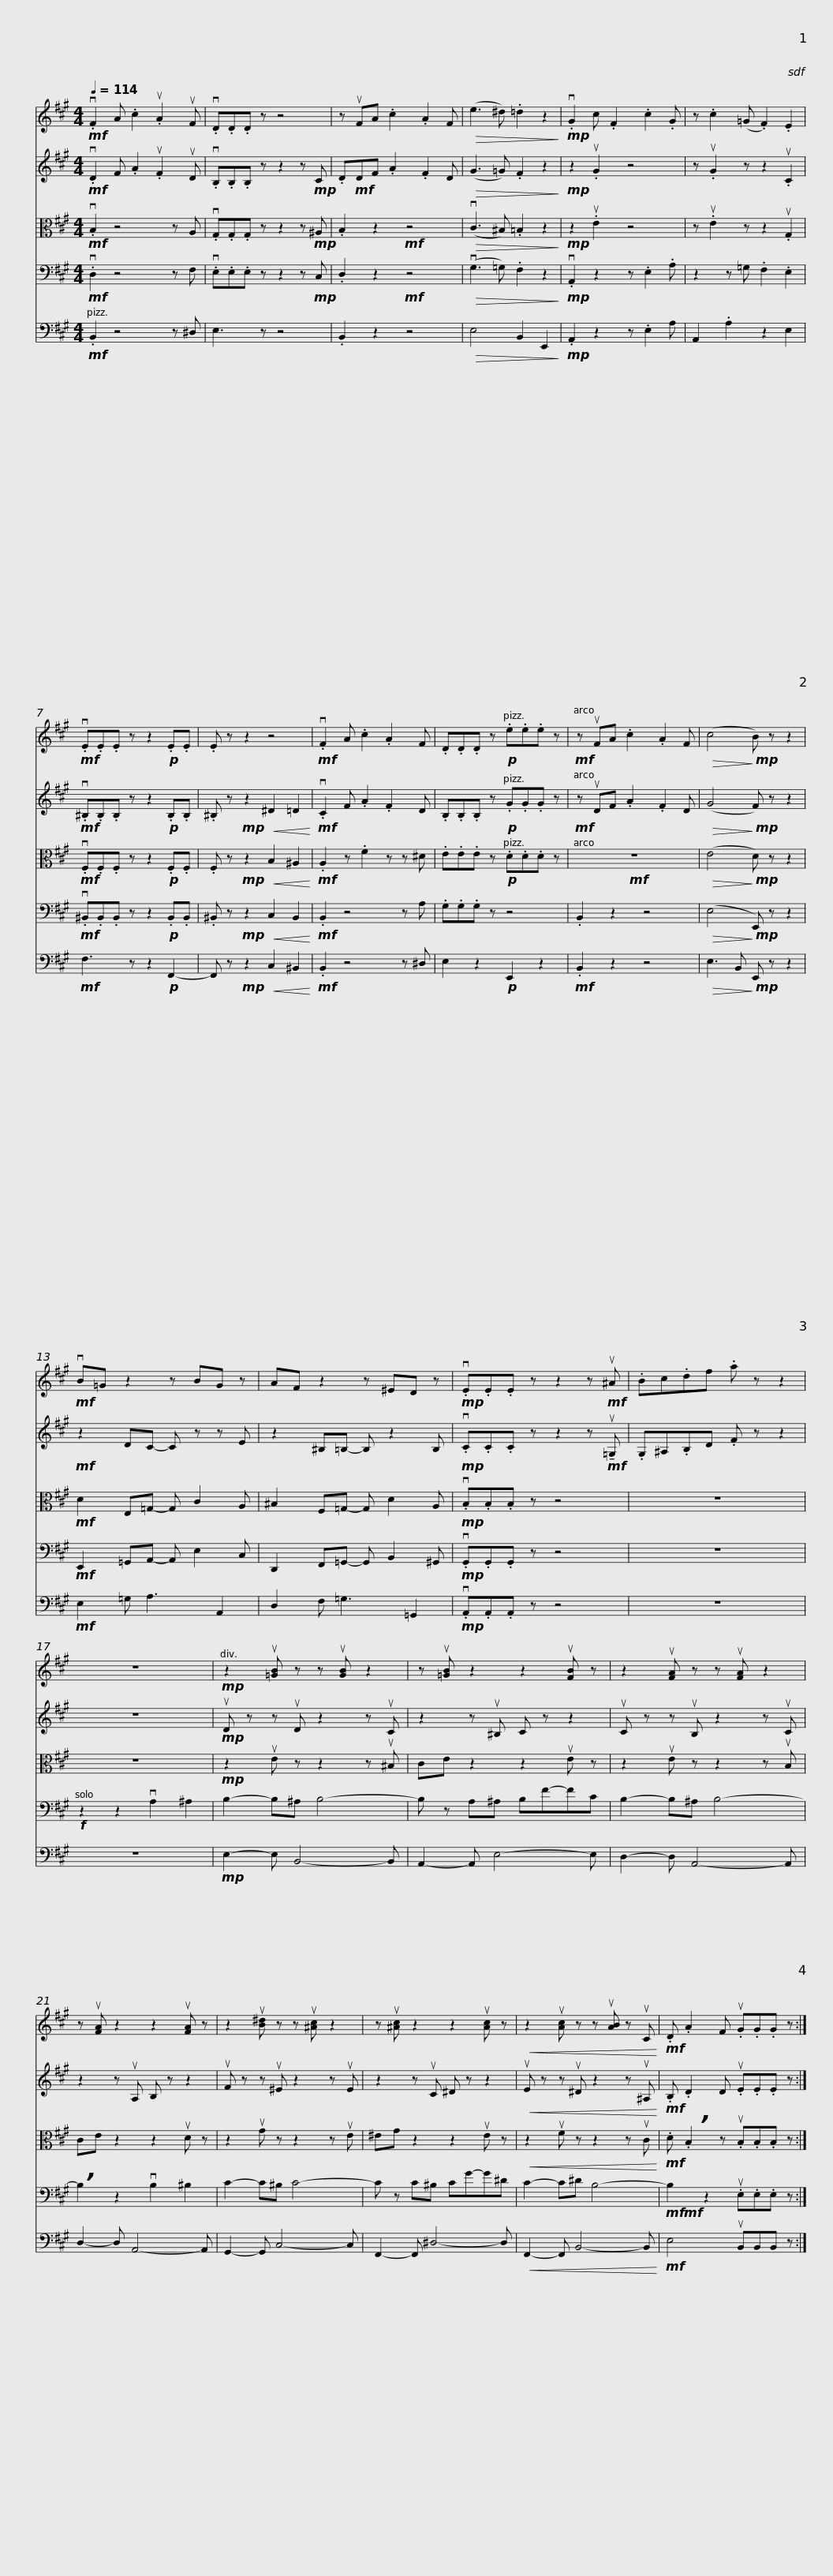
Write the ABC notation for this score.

X:1
%%score 1 2 3 4 5
L:1/8
Q:1/4=114
M:4/4
I:linebreak $
K:A
V:1 treble
V:2 treble
V:3 alto
V:4 bass
V:5 bass transpose=-12
V:1
!mf! .vF2 A .c2 .uA2 uF | .vD.D.D z z4 | z uFA .c2 .A2 F |!>(! (e3 ^d) .=d2 z2!>)! |$!mp! .vG2 c .F2 .c2 .G | %5
 z .c2 (=G .F2) .E2 |!mf! .vE.E.E z z2!p! .E.E | .E z z2 z4 |!mf! .vF2 A .c2 .A2 F |$ .D.D.D z!p! .e.e.e z | %10
!mf! z uFA .c2 .A2 F |!>(! (c4!>)!!mp! B) z z2 |!mf! vB=G z2 z BG z |$ AF z2 z ^ED z |!mp! .vE.E.E z z2 z!mf! u^A | %15
 .Bc.df .a z z2 | z8 |$!mp! z2 u[=GB] z z u[GB] z2 | z u[=GB] z2 z2 u[FB] z | z2 u[FA] z z u[FA] z2 |$ %20
 z u[FA] z2 z2 u[FA] z | z2 u[B^d] z z u[^Ac] z2 | z u[^Ac] z2 z2 u[Ac] z |$!<(! z2 u[Ac] z z u[AB] z uC!<)! |!mf! .D .A2 F .uG.G.G z :| %25
V:2
!mf! .vD2 F .A2 .uF2 uD | .vB,.B,.B, z z2 z!mp! C | .D!mf!DF .A2 .F2 D |!>(! (G3 =G) .F2 z2!>)! |$!mp! z2 .uG2 z4 | %5
 z .uG2 z z2 .uC2 |!mf! .v^B,.B,.B, z z2!p! .B,.B, | .^B, z!mp! z2!<(! ^D2 =D2!<)! |!mf! .vC2 F .A2 .F2 D |$ .B,.B,.B, z!p! .G.G.G z | %10
!mf! z uDF .A2 .F2 D |!>(! (G4!>)!!mp! F) z z2 |!mf! z2 DC- C z z E |$ z2 ^B,=B,- B, z2 B, |!mp! .vC.C.C z z2 z!mf! !tenuto!u=G, | %15
 .G,^A,.B,D .F z z2 | z8 |$!mp! uD z z uD z2 z uC | z2 z u^B, C z z2 | uC z z uB, z2 z uC |$ %20
 z2 z uA, B, z z2 | uF z z u^E z2 z uE | z2 z uC ^D z z2 |$!<(! uE z z u^D z2 z u^A,!<)! |!mf! .B, .D2 D .uE.E.E z :| %25
V:3
!mf! .vB,2 z4 z A, | .vG,.G,.G, z z2 z!mp! ^A, | .B,2 z2!mf! z4 |!>(! (vC3 ^B,) .=B,2 z2!>)! |$!mp! z2 .uE2 z4 | %5
 z .uE2 z z2 .uG,2 |!mf! .vF,.F,.F, z z2!p! .F,.F, | .F, z!mp! z2!<(! B,2 ^A,2!<)! |!mf! .A,2 z .F2 z z ^D |$ .E.E.E z!p! .D.D.D z | %10
!mf! z8 |!>(! (E4!>)!!mp! D) z z2 |!mf! D2 E,=G,- G, C2 A, |$ ^B,2 F,=G,- G, D2 A, |!mp! .vB,.B,.B, z z4 | %15
 z8 | z8 |$!mp! z2 uE z z2 z u^B, | CE z2 z2 uE z | z2 uE z z2 z uB, |$ %20
 CE z2 z2 uD z | z2 uG z z2 z uE | ^EG z2 z2 uE z |$!<(! z2 uF z z2 z uC!<)! |!mf! .D !breath!.B,2 z .uB,.B,.B, z :| %25
V:4
!mf! .vD,2 z4 z F, | .vE,.E,.E, z z2 z!mp! C, | .D,2 z2!mf! z4 |!>(! (vG,3 =G,) .F,2 z2!>)! |$!mp! .vA,,2 z2 z .E,2 .A, | %5
 z2 z =G, .F,2 .E,2 |!mf! .v^B,,.B,,.B,, z z2!p! .B,,.B,, | .^B,, z!mp! z2!<(! C,2 B,,2!<)! |!mf! .B,,2 z4 z A, |$ .G,.G,.G, z z4 | %10
 .B,,2 z2 z4 |!>(! (E,4!>)!!mp! E,,) z z2 |!mf! E,,2 =G,,A,,- A,, E,2 C, |$ D,,2 F,,=G,,- G,, B,,2 ^G,, |!mp! .vG,,.G,,.G,, z z4 | %15
 z8 |!f! z2 z2 vA,2 ^A,2 |$ B,2- B,^A, B,4- | B, z A,^A, B,F-FC | B,2- B,^A, B,4- |$ %20
 !breath!B,2 z2 vB,2 ^B,2 | C2- C^B, C4- | C z C^B, CG-G^D |$ C2- C^D B,4- |!mf!!mf! B,2 z2 .uE,.E,.E, z :| %25
V:5
!mf! .B,,2 z4 z ^D, | E,3 z z4 | .B,,2 z2 z4 |!>(! E,4 B,,2 E,,2!>)! |$!mp! .A,,2 z2 z .E,2 A, | %5
 A,,2 .A,2 z2 E,2 |!mf! F,3 z z2!p! F,,2- | F,, z!mp! z2!<(! C,2 ^B,,2!<)! |!mf! .B,,2 z4 z ^D, |$ E,2 z2!p! E,,2 z2 | %10
!mf! .B,,2 z2 z4 |!>(! E,3 B,,!>)!!mp! E,, z z2 |!mf! E,2 =G, A,3 A,,2 |$ D,2 F, =G,3 =G,,2 |!mp! .vA,,.A,,.A,, z z4 | %15
 z8 | z8 |$!mp! E,2- E, B,,4- B,, | A,,2- A,, E,4- E, | D,2- D, A,,4- A,, |$ %20
 D,2- D, A,,4- A,, | G,,2- G,, C,4- C, | F,,2- F,, ^D,4- D, |$!<(! F,,2- F,, B,,4- B,,!<)! |!mf! E,4 uB,,B,,B,, z :| %25
